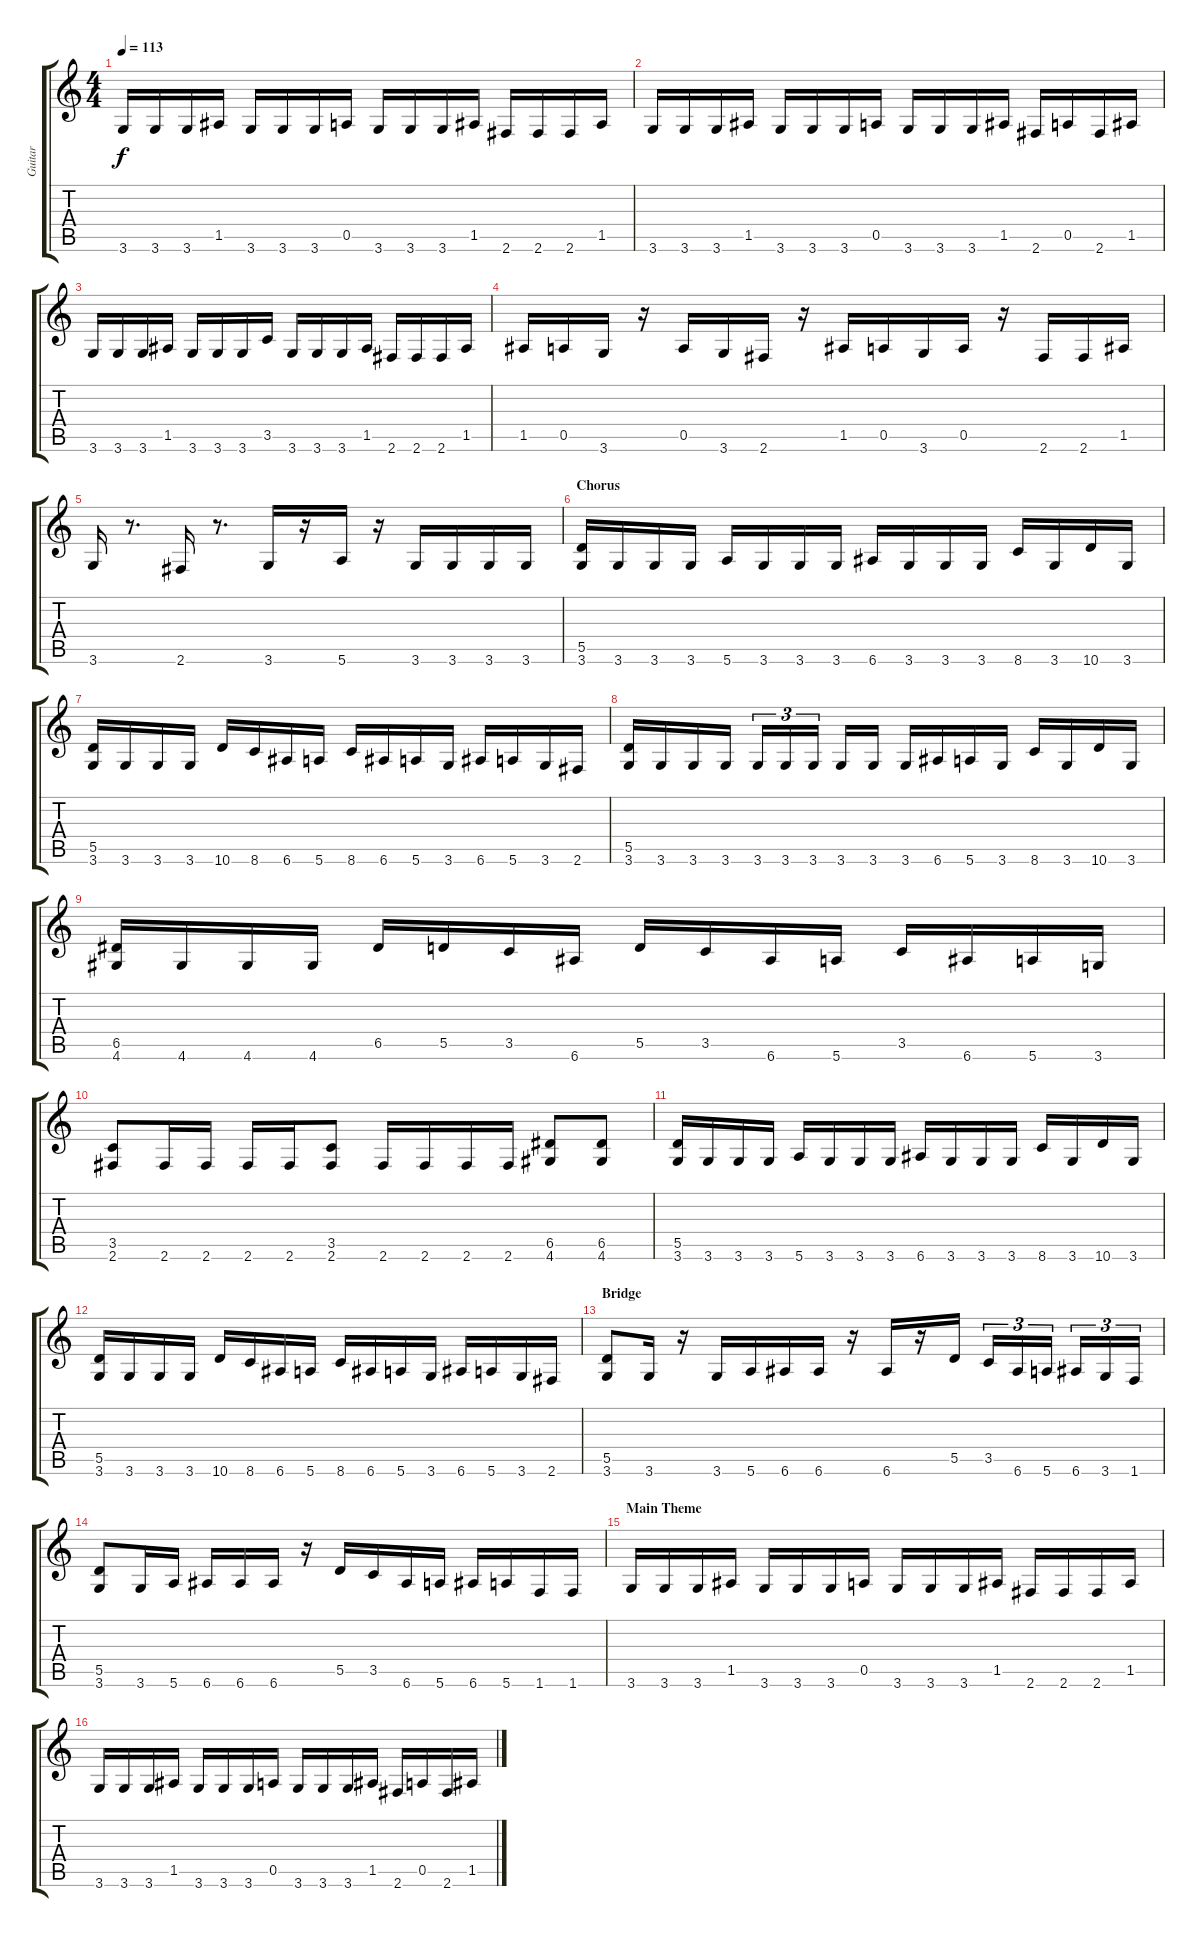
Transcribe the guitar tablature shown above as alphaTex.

\track ("Guitar" "Guitar") {instrument distortionguitar}
\staff {score tabs}
\tuning (E4 B3 G3 D3 A2 E2) {hide}
\ts (4 4)
\tempo 113
\clef g2
\ks c
3.6.16{dy f} 3.6.16 3.6.16 1.5.16 3.6.16 3.6.16 3.6.16 0.5.16 3.6.16 3.6.16 3.6.16 1.5.16 2.6.16 2.6.16 2.6.16 1.5.16 |
3.6.16 3.6.16 3.6.16 1.5.16 3.6.16 3.6.16 3.6.16 0.5.16 3.6.16 3.6.16 3.6.16 1.5.16 2.6.16 0.5.16 2.6.16 1.5.16 |
3.6.16 3.6.16 3.6.16 1.5.16 3.6.16 3.6.16 3.6.16 3.5.16 3.6.16 3.6.16 3.6.16 1.5.16 2.6.16 2.6.16 2.6.16 1.5.16 |
1.5.16 0.5.16 3.6.16 r.16 0.5.16 3.6.16 2.6.16 r.16 1.5.16 0.5.16 3.6.16 0.5.16 r.16 2.6.16 2.6.16 1.5.16 |
3.6.16 r.8{d} 2.6.16 r.8{d} 3.6.16 r.16 5.6.16 r.16 3.6.16 3.6.16 3.6.16 3.6.16 |
\section ("" "Chorus")
(5.5 3.6).16{volume 13 balance 9 instrument distortionguitar} 3.6.16 3.6.16 3.6.16 5.6.16 3.6.16 3.6.16 3.6.16 6.6.16 3.6.16 3.6.16 3.6.16 8.6.16 3.6.16 10.6.16 3.6.16 |
(5.5 3.6).16 3.6.16 3.6.16 3.6.16 10.6.16 8.6.16 6.6.16 5.6.16 8.6.16 6.6.16 5.6.16 3.6.16 6.6.16 5.6.16 3.6.16 2.6.16 |
(5.5 3.6).16 3.6.16 3.6.16 3.6.16 3.6.16{tu (3 2)} 3.6.16{tu (3 2)} 3.6.16{tu (3 2)} 3.6.16 3.6.16 3.6.16 6.6.16 5.6.16 3.6.16 8.6.16 3.6.16 10.6.16 3.6.16 |
(6.5 4.6).16 4.6.16 4.6.16 4.6.16 6.5.16 5.5.16 3.5.16 6.6.16 5.5.16 3.5.16 6.6.16 5.6.16 3.5.16 6.6.16 5.6.16 3.6.16 |
(3.5 2.6).8 2.6.16 2.6.16 2.6.16 2.6.16 (3.5 2.6).8 2.6.16 2.6.16 2.6.16 2.6.16 (6.5 4.6).8 (6.5 4.6).8 |
(5.5 3.6).16 3.6.16 3.6.16 3.6.16 5.6.16 3.6.16 3.6.16 3.6.16 6.6.16 3.6.16 3.6.16 3.6.16 8.6.16 3.6.16 10.6.16 3.6.16 |
(5.5 3.6).16 3.6.16 3.6.16 3.6.16 10.6.16 8.6.16 6.6.16 5.6.16 8.6.16 6.6.16 5.6.16 3.6.16 6.6.16 5.6.16 3.6.16 2.6.16 |
\section ("" "Bridge")
(5.5 3.6).8 3.6.16 r.16 3.6.16 5.6.16 6.6.16 6.6.16 r.16 6.6.16 r.16 5.5.16 3.5.16{tu (3 2)} 6.6.16{tu (3 2)} 5.6.16{tu (3 2)} 6.6.16{tu (3 2)} 3.6.16{tu (3 2)} 1.6.16{tu (3 2)} |
(5.5 3.6).8 3.6.16 5.6.16 6.6.16 6.6.16 6.6.16 r.16 5.5.16 3.5.16 6.6.16 5.6.16 6.6.16 5.6.16 1.6.16 1.6.16 |
\section ("" "Main Theme")
3.6.16 3.6.16 3.6.16 1.5.16 3.6.16 3.6.16 3.6.16 0.5.16 3.6.16 3.6.16 3.6.16 1.5.16 2.6.16 2.6.16 2.6.16 1.5.16 |
3.6.16 3.6.16 3.6.16 1.5.16 3.6.16 3.6.16 3.6.16 0.5.16 3.6.16 3.6.16 3.6.16 1.5.16 2.6.16 0.5.16 2.6.16 1.5.16
